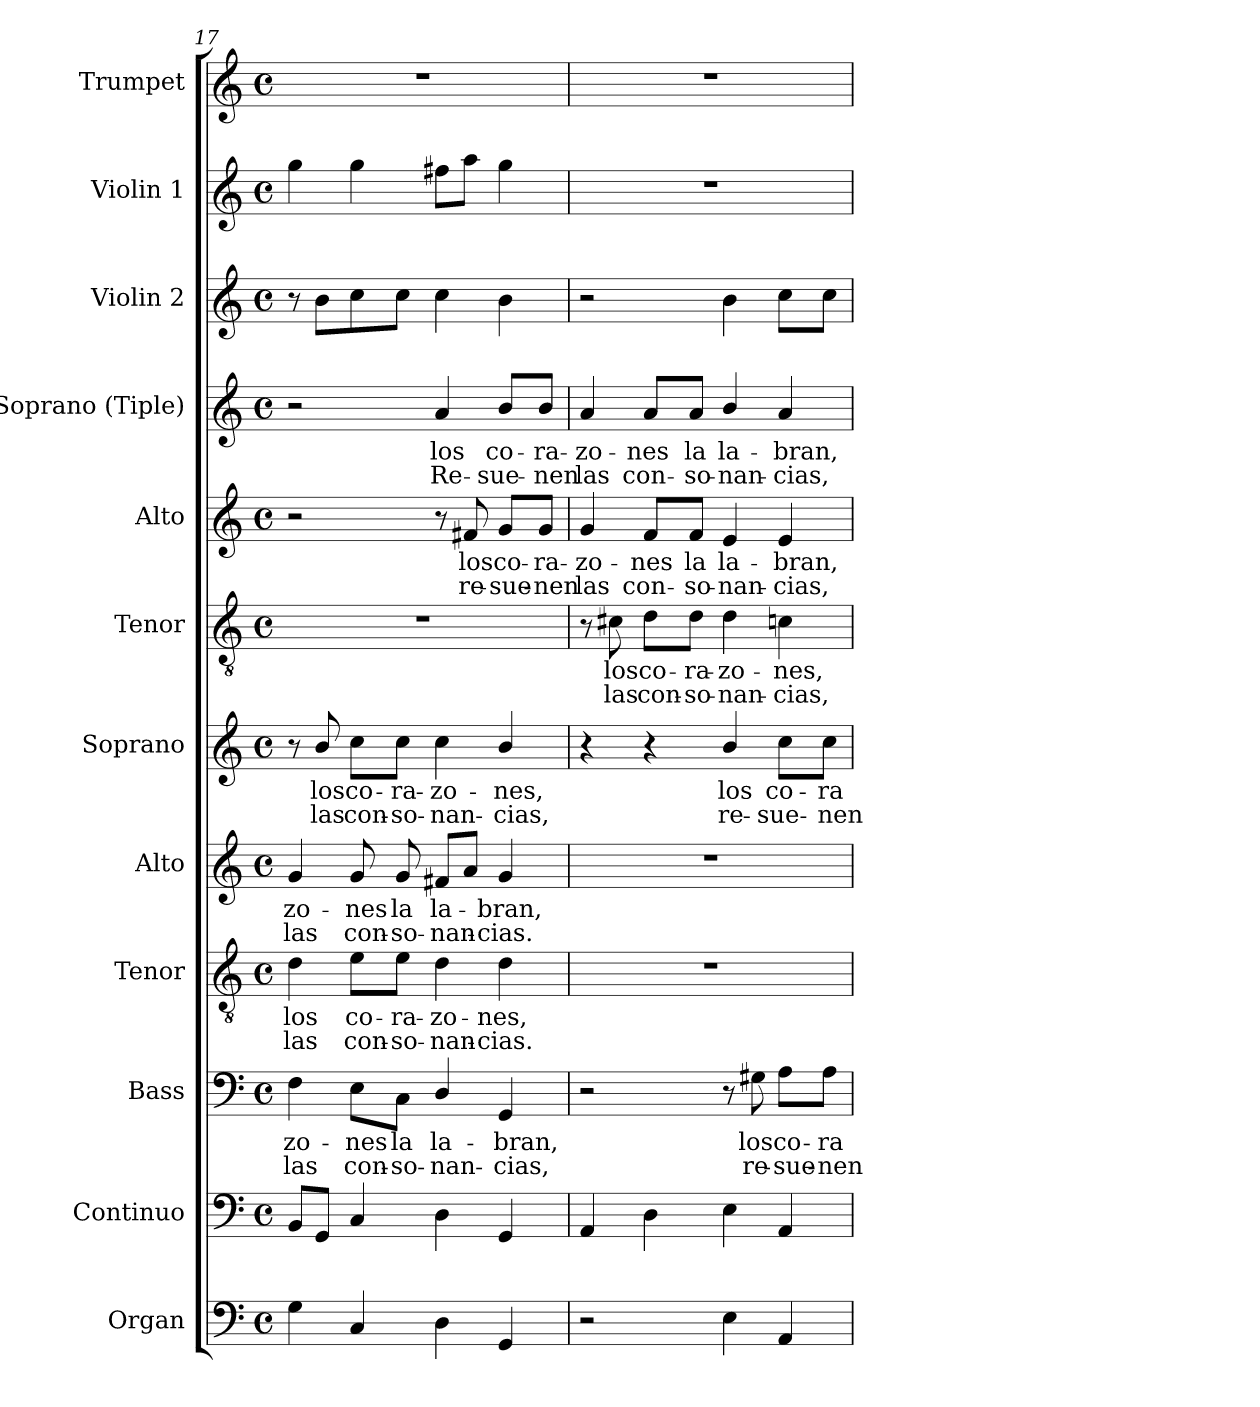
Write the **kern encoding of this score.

**kern	**kern	**kern	**text	**text	**kern	**text	**text	**kern	**text	**text	**kern	**text	**text	**kern	**text	**text	**kern	**text	**text	**kern	**text	**text	**kern	**kern	**kern
*part12	*part11	*part10	*part10	*part10	*part9	*part9	*part9	*part8	*part8	*part8	*part7	*part7	*part7	*part6	*part6	*part6	*part5	*part5	*part5	*part4	*part4	*part4	*part3	*part2	*part1
*staff12	*staff11	*staff10	*staff10	*staff10	*staff9	*staff9	*staff9	*staff8	*staff8	*staff8	*staff7	*staff7	*staff7	*staff6	*staff6	*staff6	*staff5	*staff5	*staff5	*staff4	*staff4	*staff4	*staff3	*staff2	*staff1
*I"Organ	*I"Continuo	*I"Bass	*	*	*I"Tenor	*	*	*I"Alto	*	*	*I"Soprano	*	*	*I"Tenor	*	*	*I"Alto	*	*	*I"Soprano (Tiple)	*	*	*I"Violin 2	*I"Violin 1	*I"Trumpet
*I'Org.	*I'Cont.	*I'B.	*	*	*I'T.	*	*	*I'A.	*	*	*I'S.	*	*	*I'T.	*	*	*I'A.	*	*	*I'S.	*	*	*I'Vln. 2	*I'Vln. 1	*I'Tpt.
*clefF4	*clefF4	*clefF4	*	*	*clefGv2	*	*	*clefG2	*	*	*clefG2	*	*	*clefGv2	*	*	*clefG2	*	*	*clefG2	*	*	*clefG2	*clefG2	*clefG2
*	*	*	*	*	*ITrd7c12	*	*	*	*	*	*	*	*	*ITrd7c12	*	*	*	*	*	*	*	*	*	*	*
*k[]	*k[]	*k[]	*	*	*k[]	*	*	*k[]	*	*	*k[]	*	*	*k[]	*	*	*k[]	*	*	*k[]	*	*	*k[]	*k[]	*k[]
*C:	*C:	*C:	*	*	*C:	*	*	*C:	*	*	*C:	*	*	*C:	*	*	*C:	*	*	*C:	*	*	*C:	*C:	*C:
*M4/4	*M4/4	*M4/4	*	*	*M4/4	*	*	*M4/4	*	*	*M4/4	*	*	*M4/4	*	*	*M4/4	*	*	*M4/4	*	*	*M4/4	*M4/4	*M4/4
*met(c)	*met(c)	*met(c)	*	*	*met(c)	*	*	*met(c)	*	*	*met(c)	*	*	*met(c)	*	*	*met(c)	*	*	*met(c)	*	*	*met(c)	*met(c)	*met(c)
=17	=17	=17	=17	=17	=17	=17	=17	=17	=17	=17	=17	=17	=17	=17	=17	=17	=17	=17	=17	=17	=17	=17	=17	=17	=17
!	!	!	!LO:LY:b:color=#000000	!LO:LY:b:color=#000000	!	!	!	!	!	!	!	!	!	!	!	!	!	!	!	!	!	!	!	!	!
!	!	!	!	!	!	!LO:LY:b:color=#000000	!LO:LY:b:color=#000000	!	!	!	!	!	!	!	!	!	!	!	!	!	!	!	!	!	!
!	!	!	!	!	!	!	!	!	!LO:LY:b:color=#000000	!LO:LY:b:color=#000000	!	!	!	!	!	!	!	!	!	!	!	!	!	!	!
4Gi\	8BBi/L	4Fi\	-zo-	las	4Di\	los	las	4gi/	-zo-	las	8r	.	.	1r	.	.	2r	.	.	2r	.	.	8r	4ggi\	1r
!	!	!	!	!	!	!	!	!	!	!	!	!LO:LY:b:color=#000000	!LO:LY:b:color=#000000	!	!	!	!	!	!	!	!	!	!	!	!
.	8GGi/J	.	.	.	.	.	.	.	.	.	8bi/	los	las	.	.	.	.	.	.	.	.	.	8bi\L	.	.
!	!	!	!LO:LY:b:color=#000000	!LO:LY:b:color=#000000	!	!	!	!	!	!	!	!	!	!	!	!	!	!	!	!	!	!	!	!	!
!	!	!	!	!	!	!LO:LY:b:color=#000000	!LO:LY:b:color=#000000	!	!	!	!	!	!	!	!	!	!	!	!	!	!	!	!	!	!
!	!	!	!	!	!	!	!	!	!LO:LY:b:color=#000000	!LO:LY:b:color=#000000	!	!	!	!	!	!	!	!	!	!	!	!	!	!	!
!	!	!	!	!	!	!	!	!	!	!	!	!LO:LY:b:color=#000000	!LO:LY:b:color=#000000	!	!	!	!	!	!	!	!	!	!	!	!
4Ci/	4Ci/	8Ei\L	-nes	con-	8Ei\L	co-	con-	8gi/	-nes	con-	8cci\L	co-	con-	.	.	.	.	.	.	.	.	.	8cci\	4ggi\	.
!	!	!	!LO:LY:b:color=#000000	!LO:LY:b:color=#000000	!	!	!	!	!	!	!	!	!	!	!	!	!	!	!	!	!	!	!	!	!
!	!	!	!	!	!	!LO:LY:b:color=#000000	!LO:LY:b:color=#000000	!	!	!	!	!	!	!	!	!	!	!	!	!	!	!	!	!	!
!	!	!	!	!	!	!	!	!	!LO:LY:b:color=#000000	!LO:LY:b:color=#000000	!	!	!	!	!	!	!	!	!	!	!	!	!	!	!
!	!	!	!	!	!	!	!	!	!	!	!	!LO:LY:b:color=#000000	!LO:LY:b:color=#000000	!	!	!	!	!	!	!	!	!	!	!	!
.	.	8Ci\J	la	-so-	8Ei\J	-ra-	-so-	8gi/	la	-so-	8cci\J	-ra-	-so-	.	.	.	.	.	.	.	.	.	8cci\J	.	.
!	!	!	!LO:LY:b:color=#000000	!LO:LY:b:color=#000000	!	!	!	!	!	!	!	!	!	!	!	!	!	!	!	!	!	!	!	!	!
!	!	!	!	!	!	!LO:LY:b:color=#000000	!LO:LY:b:color=#000000	!	!	!	!	!	!	!	!	!	!	!	!	!	!	!	!	!	!
!	!	!	!	!	!	!	!	!	!LO:LY:b:color=#000000	!LO:LY:b:color=#000000	!	!	!	!	!	!	!	!	!	!	!	!	!	!	!
!	!	!	!	!	!	!	!	!	!	!	!	!LO:LY:b:color=#000000	!LO:LY:b:color=#000000	!	!	!	!	!	!	!	!	!	!	!	!
!	!	!	!	!	!	!	!	!	!	!	!	!	!	!	!	!	!	!	!	!	!LO:LY:b:color=#000000	!LO:LY:b:color=#000000	!	!	!
4Di\	4Di\	4Di/	la-	-nan-	4Di\	-zo-	-nan-	8f#Xi/L	la-	-nan-	4cci\	-zo-	-nan-	.	.	.	8r	.	.	4ai/	los	Re-	4cci\	8ff#Xi\L	.
!	!	!	!	!	!	!	!	!	!	!	!	!	!	!	!	!	!	!LO:LY:b:color=#000000	!LO:LY:b:color=#000000	!	!	!	!	!	!
.	.	.	.	.	.	.	.	8ai/J	.	.	.	.	.	.	.	.	8f#Xi/	los	re-	.	.	.	.	8aai\J	.
!	!	!	!LO:LY:b:color=#000000	!LO:LY:b:color=#000000	!	!	!	!	!	!	!	!	!	!	!	!	!	!	!	!	!	!	!	!	!
!	!	!	!	!	!	!LO:LY:b:color=#000000	!LO:LY:b:color=#000000	!	!	!	!	!	!	!	!	!	!	!	!	!	!	!	!	!	!
!	!	!	!	!	!	!	!	!	!LO:LY:b:color=#000000	!LO:LY:b:color=#000000	!	!	!	!	!	!	!	!	!	!	!	!	!	!	!
!	!	!	!	!	!	!	!	!	!	!	!	!LO:LY:b:color=#000000	!LO:LY:b:color=#000000	!	!	!	!	!	!	!	!	!	!	!	!
!	!	!	!	!	!	!	!	!	!	!	!	!	!	!	!	!	!	!LO:LY:b:color=#000000	!LO:LY:b:color=#000000	!	!	!	!	!	!
!	!	!	!	!	!	!	!	!	!	!	!	!	!	!	!	!	!	!	!	!	!LO:LY:b:color=#000000	!LO:LY:b:color=#000000	!	!	!
4GGi/	4GGi/	4GGi/	-bran,	-cias,	4Di\	-nes,	-cias.	4gi/	-bran,	-cias.	4bi/	-nes,	-cias,	.	.	.	8gi/L	co-	-sue-	8bi/L	co-	-sue-	4bi\	4ggi\	.
!	!	!	!	!	!	!	!	!	!	!	!	!	!	!	!	!	!	!LO:LY:b:color=#000000	!LO:LY:b:color=#000000	!	!	!	!	!	!
!	!	!	!	!	!	!	!	!	!	!	!	!	!	!	!	!	!	!	!	!	!LO:LY:b:color=#000000	!LO:LY:b:color=#000000	!	!	!
.	.	.	.	.	.	.	.	.	.	.	.	.	.	.	.	.	8gi/J	-ra-	-nen	8bi/J	-ra-	-nen	.	.	.
=18	=18	=18	=18	=18	=18	=18	=18	=18	=18	=18	=18	=18	=18	=18	=18	=18	=18	=18	=18	=18	=18	=18	=18	=18	=18
!	!	!	!	!	!	!	!	!	!	!	!	!	!	!	!	!	!	!LO:LY:b:color=#000000	!LO:LY:b:color=#000000	!	!	!	!	!	!
!	!	!	!	!	!	!	!	!	!	!	!	!	!	!	!	!	!	!	!	!	!LO:LY:b:color=#000000	!LO:LY:b:color=#000000	!	!	!
2r	4AAi/	2r	.	.	1r	.	.	1r	.	.	4r	.	.	8r	.	.	4gi/	-zo-	las	4ai/	-zo-	las	2r	1r	1r
!	!	!	!	!	!	!	!	!	!	!	!	!	!	!	!LO:LY:b:color=#000000	!LO:LY:b:color=#000000	!	!	!	!	!	!	!	!	!
.	.	.	.	.	.	.	.	.	.	.	.	.	.	8C#Xi\	los	las	.	.	.	.	.	.	.	.	.
!	!	!	!	!	!	!	!	!	!	!	!	!	!	!	!LO:LY:b:color=#000000	!LO:LY:b:color=#000000	!	!	!	!	!	!	!	!	!
!	!	!	!	!	!	!	!	!	!	!	!	!	!	!	!	!	!	!LO:LY:b:color=#000000	!LO:LY:b:color=#000000	!	!	!	!	!	!
!	!	!	!	!	!	!	!	!	!	!	!	!	!	!	!	!	!	!	!	!	!LO:LY:b:color=#000000	!LO:LY:b:color=#000000	!	!	!
.	4Di\	.	.	.	.	.	.	.	.	.	4r	.	.	8Di\L	co-	con-	8fi/L	-nes	con-	8ai/L	-nes	con-	.	.	.
!	!	!	!	!	!	!	!	!	!	!	!	!	!	!	!LO:LY:b:color=#000000	!LO:LY:b:color=#000000	!	!	!	!	!	!	!	!	!
!	!	!	!	!	!	!	!	!	!	!	!	!	!	!	!	!	!	!LO:LY:b:color=#000000	!LO:LY:b:color=#000000	!	!	!	!	!	!
!	!	!	!	!	!	!	!	!	!	!	!	!	!	!	!	!	!	!	!	!	!LO:LY:b:color=#000000	!LO:LY:b:color=#000000	!	!	!
.	.	.	.	.	.	.	.	.	.	.	.	.	.	8Di\J	-ra-	-so-	8fi/J	la	-so-	8ai/J	la	-so-	.	.	.
!	!	!	!	!	!	!	!	!	!	!	!	!LO:LY:b:color=#000000	!LO:LY:b:color=#000000	!	!	!	!	!	!	!	!	!	!	!	!
!	!	!	!	!	!	!	!	!	!	!	!	!	!	!	!LO:LY:b:color=#000000	!LO:LY:b:color=#000000	!	!	!	!	!	!	!	!	!
!	!	!	!	!	!	!	!	!	!	!	!	!	!	!	!	!	!	!LO:LY:b:color=#000000	!LO:LY:b:color=#000000	!	!	!	!	!	!
!	!	!	!	!	!	!	!	!	!	!	!	!	!	!	!	!	!	!	!	!	!LO:LY:b:color=#000000	!LO:LY:b:color=#000000	!	!	!
4Ei\	4Ei\	8r	.	.	.	.	.	.	.	.	4bi/	los	re-	4Di\	-zo-	-nan-	4ei/	la-	-nan-	4bi/	la-	-nan-	4bi\	.	.
!	!	!	!LO:LY:b:color=#000000	!LO:LY:b:color=#000000	!	!	!	!	!	!	!	!	!	!	!	!	!	!	!	!	!	!	!	!	!
.	.	8G#Xi\	los	re-	.	.	.	.	.	.	.	.	.	.	.	.	.	.	.	.	.	.	.	.	.
!	!	!	!LO:LY:b:color=#000000	!LO:LY:b:color=#000000	!	!	!	!	!	!	!	!	!	!	!	!	!	!	!	!	!	!	!	!	!
!	!	!	!	!	!	!	!	!	!	!	!	!LO:LY:b:color=#000000	!LO:LY:b:color=#000000	!	!	!	!	!	!	!	!	!	!	!	!
!	!	!	!	!	!	!	!	!	!	!	!	!	!	!	!LO:LY:b:color=#000000	!LO:LY:b:color=#000000	!	!	!	!	!	!	!	!	!
!	!	!	!	!	!	!	!	!	!	!	!	!	!	!	!	!	!	!LO:LY:b:color=#000000	!LO:LY:b:color=#000000	!	!	!	!	!	!
!	!	!	!	!	!	!	!	!	!	!	!	!	!	!	!	!	!	!	!	!	!LO:LY:b:color=#000000	!LO:LY:b:color=#000000	!	!	!
4AAi/	4AAi/	8Ai\L	co-	-sue-	.	.	.	.	.	.	8cci\L	co-	-sue-	4Cni\	-nes,	-cias,	4ei/	-bran,	-cias,	4ai/	-bran,	-cias,	8cci\L	.	.
!	!	!	!LO:LY:b:color=#000000	!LO:LY:b:color=#000000	!	!	!	!	!	!	!	!	!	!	!	!	!	!	!	!	!	!	!	!	!
!	!	!	!	!	!	!	!	!	!	!	!	!LO:LY:b:color=#000000	!LO:LY:b:color=#000000	!	!	!	!	!	!	!	!	!	!	!	!
.	.	8Ai\J	-ra-	-nen	.	.	.	.	.	.	8cci\J	-ra-	-nen	.	.	.	.	.	.	.	.	.	8cci\J	.	.
=	=	=	=	=	=	=	=	=	=	=	=	=	=	=	=	=	=	=	=	=	=	=	=	=	=
*-	*-	*-	*-	*-	*-	*-	*-	*-	*-	*-	*-	*-	*-	*-	*-	*-	*-	*-	*-	*-	*-	*-	*-	*-	*-
